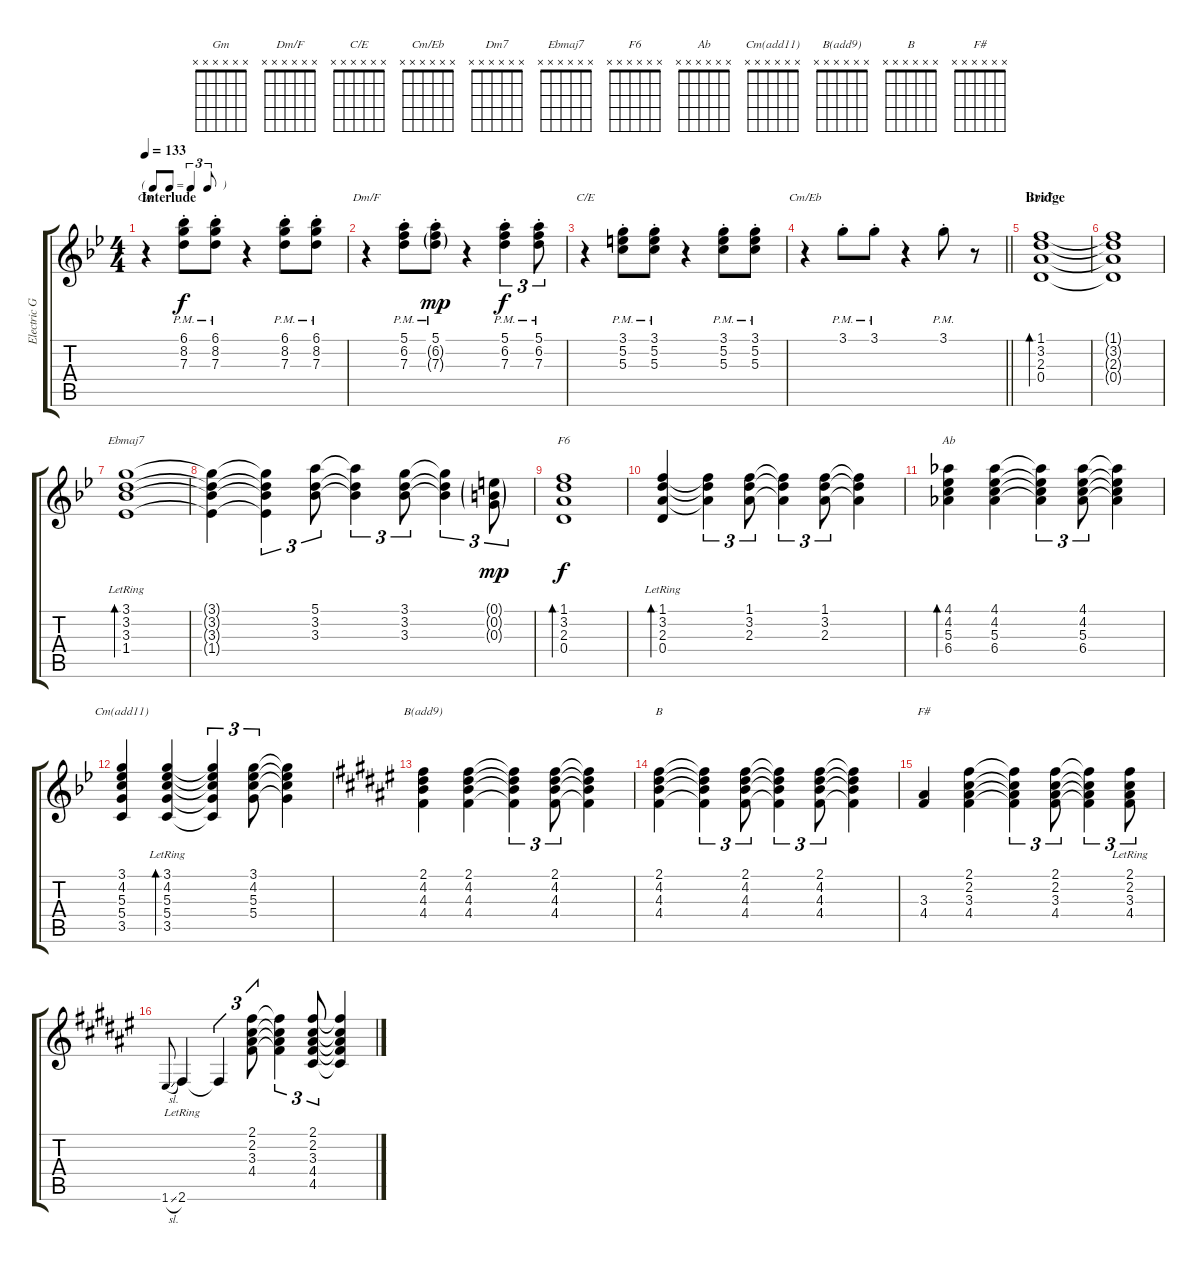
\track ("Electric Guitar" "Electric G") {instrument electricguitarjazz}
\staff {score tabs}
\tuning (E4 B3 G3 D3 A2 E2) {hide}
\chord ("Gm" x x x x x x)
\chord ("Dm/F" x x x x x x)
\chord ("C/E" x x x x x x)
\chord ("Cm/Eb" x x x x x x)
\chord ("Dm7" x x x x x x)
\chord ("Ebmaj7" x x x x x x)
\chord ("F6" x x x x x x)
\chord ("Ab" x x x x x x)
\chord ("Cm(add11)" x x x x x x)
\chord ("B(add9)" x x x x x x)
\chord ("B" x x x x x x)
\chord ("F#" x x x x x x)
\ts (4 4)
\tf triplet8th
\section ("" "Interlude")
\tempo 133
\clef g2
\ks gminor
r.4{ch "Gm" dy f} (6.1{pm st} 8.2{pm st} 7.3{pm st}).8 (6.1{pm st} 8.2{pm st} 7.3{pm st}).8 r.4 (6.1{pm st} 8.2{pm st} 7.3{pm st}).8 (6.1{pm st} 8.2{pm st} 7.3{pm st}).8 |
r.4{ch "Dm/F"} (5.1{pm st} 6.2{pm st} 7.3{pm st}).8 (5.1{pm st} 6.2{g pm st} 7.3{g pm st}).8{dy mp} r.4 (5.1{pm st} 6.2{pm st} 7.3{pm st}).4{tu (3 2) dy f} (5.1{pm st} 6.2{pm st} 7.3{pm st}).8{tu (3 2)} |
r.4{ch "C/E"} (3.1{pm st} 5.2{pm st} 5.3{pm st}).8 (3.1{pm st} 5.2{pm st} 5.3{pm st}).8 r.4 (3.1{pm st} 5.2{pm st} 5.3{pm st}).8 (3.1{pm st} 5.2{pm st} 5.3{pm st}).8 |
\barLineRight lightlight
r.4{ch "Cm/Eb"} 3.1{pm st}.8 3.1{pm st}.8 r.4 3.1{pm st}.8 r.8 |
\section ("" "Bridge")
(1.1 3.2 2.3 0.4).1{bd 60 ch "Dm7"} |
(1.1{t} 3.2{t} 2.3{t} 0.4{t}).1 |
(3.1 3.2 3.3 1.4{lr}).1{bd 240 ch "Ebmaj7"} |
(3.1{t} 3.2{t} 3.3{t} 1.4{t}).4 (3.1{t} 3.2{t} 3.3{t} 1.4{t}).4{tu (3 2)} (5.1 3.2 3.3).8{tu (3 2)} (5.1{t} 3.2{t} 3.3{t}).4{tu (3 2)} (3.1 3.2 3.3).8{tu (3 2)} (3.1{t} 3.2{t} 3.3{t}).4{tu (3 2)} (0.1{g} 0.2{g} 0.3{g}).8{tu (3 2) dy mp} |
(1.1 3.2 2.3 0.4).1{bd 120 ch "F6" dy f} |
(1.1 3.2 2.3 0.4{lr}).4{bd 120} (1.1{t} 3.2{t} 2.3{t}).4{tu (3 2)} (1.1 3.2 2.3).8{tu (3 2)} (1.1{t} 3.2{t} 2.3{t}).4{tu (3 2)} (1.1 3.2 2.3).8{tu (3 2)} (1.1{t} 3.2{t} 2.3{t}).4 |
(4.1 4.2 5.3 6.4).4{bd 120 ch "Ab"} (4.1 4.2 5.3 6.4).4 (4.1{t} 4.2{t} 5.3{t} 6.4{t}).4{tu (3 2)} (4.1 4.2 5.3 6.4).8{tu (3 2)} (4.1{t} 4.2{t} 5.3{t} 6.4{t}).4 |
(3.1 4.2 5.3 5.4 3.5).4{ch "Cm(add11)"} (3.1 4.2 5.3 5.4 3.5{lr}).4{bd 120} (3.1{t} 4.2{t} 5.3{t} 5.4{t} 3.5{t}).4{tu (3 2)} (3.1 4.2 5.3 5.4).8{tu (3 2)} (3.1{t} 4.2{t} 5.3{t} 5.4{t}).4 |
\ks f#
(2.1 4.2 4.3 4.4).4{ch "B(add9)"} (2.1 4.2 4.3 4.4).4 (2.1{t} 4.2{t} 4.3{t} 4.4{t}).4{tu (3 2)} (2.1 4.2 4.3 4.4).8{tu (3 2)} (2.1{t} 4.2{t} 4.3{t} 4.4{t}).4 |
(2.1 4.2 4.3 4.4).4{ch "B"} (2.1{t} 4.2{t} 4.3{t} 4.4{t}).4{tu (3 2)} (2.1 4.2 4.3 4.4).8{tu (3 2)} (2.1{t} 4.2{t} 4.3{t} 4.4{t}).4{tu (3 2)} (2.1 4.2 4.3 4.4).8{tu (3 2)} (2.1{t} 4.2{t} 4.3{t} 4.4{t}).4 |
(3.3 4.4).4{ch "F#"} (2.1 2.2 3.3 4.4).4 (2.1{t} 2.2{t} 3.3{t} 4.4{t}).4{tu (3 2)} (2.1 2.2 3.3 4.4).8{tu (3 2)} (2.1{t} 2.2{t} 3.3{t} 4.4{t}).4{tu (3 2)} (2.1{lr} 2.2{lr} 3.3{lr} 4.4{lr}).8{tu (3 2)} |
1.6{sl}.8{gr onbeat} 2.6{lr}.4 2.6{t}.4{tu (3 2)} (2.1 2.2 3.3 4.4).8{tu (3 2)} (2.1{t} 2.2{t} 3.3{t} 4.4{t}).4{tu (3 2)} (2.1 2.2 3.3 4.4 4.5).8{tu (3 2)} (2.1{t} 2.2{t} 3.3{t} 4.4{t} 4.5{t}).4
